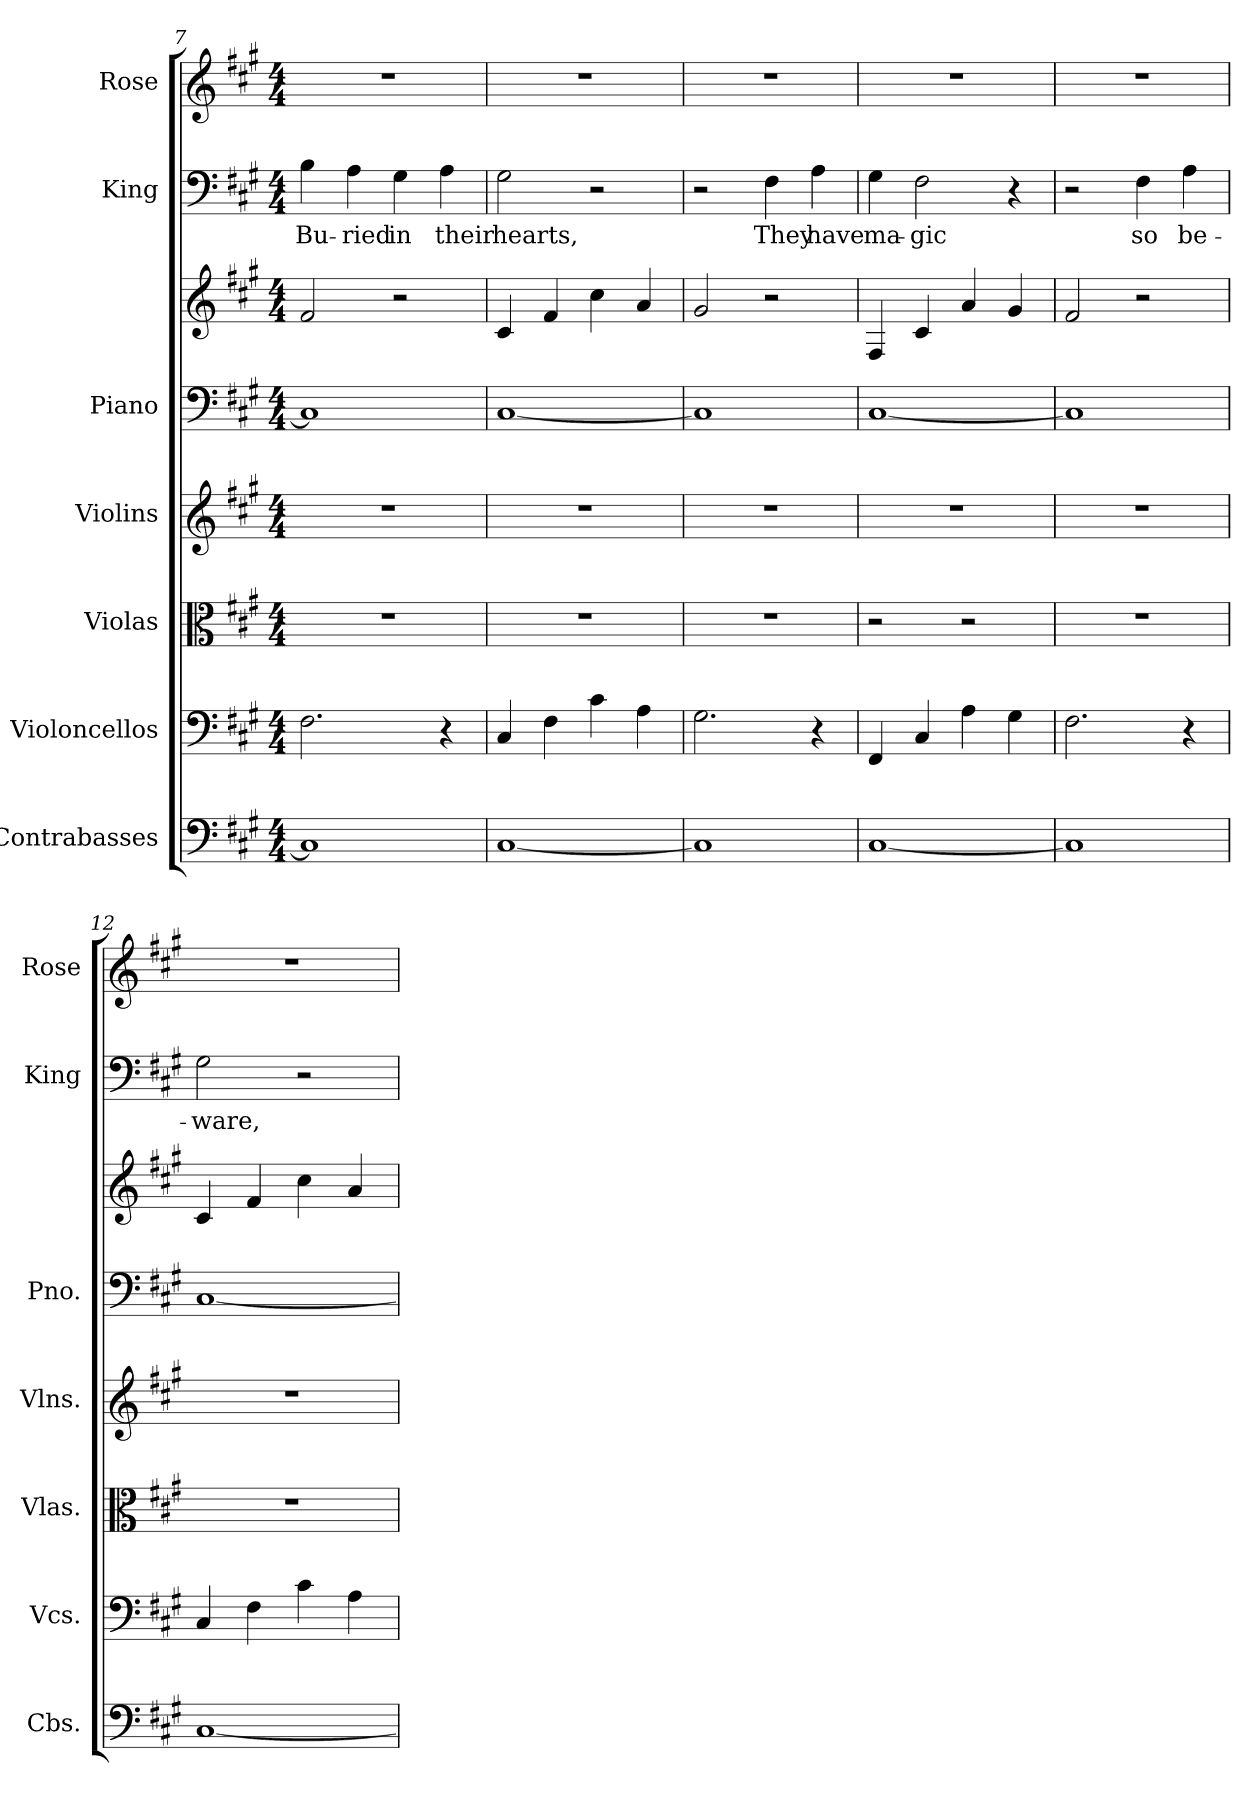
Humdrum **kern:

**kern	**kern	**kern	**kern	**kern	**kern	**kern	**text	**kern
*part7	*part6	*part5	*part4	*part3	*part3	*part2	*part2	*part1
*staff8	*staff7	*staff6	*staff5	*staff4	*staff3	*staff2	*staff2	*staff1
*I"Contrabasses	*I"Violoncellos	*I"Violas	*I"Violins	*I"Piano	*	*I"King	*	*I"Rose
*I'Cbs.	*I'Vcs.	*I'Vlas.	*I'Vlns.	*I'Pno.	*	*I'King	*	*I'Rose
!!LO:LB:g=z
*clefF4	*clefF4	*clefC3	*clefG2	*clefF4	*clefG2	*clefF4	*	*clefG2
*ITrd7c12	*	*	*	*	*	*	*	*
*k[f#c#g#]	*k[f#c#g#]	*k[f#c#g#]	*k[f#c#g#]	*k[f#c#g#]	*k[f#c#g#]	*k[f#c#g#]	*	*k[f#c#g#]
*M4/4	*M4/4	*M4/4	*M4/4	*M4/4	*M4/4	*M4/4	*	*M4/4
=7	=7	=7	=7	=7	=7	=7	=7	=7
!	!	!	!	!	!	!	!LO:LY:b	!
1CC#]	2.F#\	1r	1r	1C#]	2f#/	4B\	Bu-	1r
!	!	!	!	!	!	!	!LO:LY:b	!
.	.	.	.	.	.	4A\	-ried	.
!	!	!	!	!	!	!	!LO:LY:b	!
.	.	.	.	.	2r	4G#\	in	.
!	!	!	!	!	!	!	!LO:LY:b	!
.	4r	.	.	.	.	4A\	their	.
=8	=8	=8	=8	=8	=8	=8	=8	=8
!	!	!	!	!	!	!	!LO:LY:b	!
[1CC#	4C#/	1r	1r	[1C#	4c#/	2G#\	hearts,	1r
.	4F#\	.	.	.	4f#/	.	.	.
.	4c#\	.	.	.	4cc#\	2r	.	.
.	4A\	.	.	.	4a/	.	.	.
=9	=9	=9	=9	=9	=9	=9	=9	=9
1CC#]	2.G#\	1r	1r	1C#]	2g#/	2r	.	1r
!	!	!	!	!	!	!	!LO:LY:b	!
.	.	.	.	.	2r	4F#\	They	.
!	!	!	!	!	!	!	!LO:LY:b	!
.	4r	.	.	.	.	4A\	have	.
=10	=10	=10	=10	=10	=10	=10	=10	=10
!	!	!	!	!	!	!	!LO:LY:b	!
[1CC#	4FF#/	2r	1r	[1C#	4F#/	4G#\	ma-	1r
!	!	!	!	!	!	!	!LO:LY:b	!
.	4C#/	.	.	.	4c#/	2F#\	-gic	.
.	4A\	2r	.	.	4a/	.	.	.
.	4G#\	.	.	.	4g#/	4r	.	.
=11	=11	=11	=11	=11	=11	=11	=11	=11
1CC#]	2.F#\	1r	1r	1C#]	2f#/	2r	.	1r
!	!	!	!	!	!	!	!LO:LY:b	!
.	.	.	.	.	2r	4F#\	so	.
!	!	!	!	!	!	!	!LO:LY:b	!
.	4r	.	.	.	.	4A\	be-	.
=12	=12	=12	=12	=12	=12	=12	=12	=12
!	!	!	!	!	!	!	!LO:LY:b	!
[1CC#	4C#/	1r	1r	[1C#	4c#/	2G#\	-ware,	1r
.	4F#\	.	.	.	4f#/	.	.	.
.	4c#\	.	.	.	4cc#\	2r	.	.
.	4A\	.	.	.	4a/	.	.	.
=	=	=	=	=	=	=	=	=
*-	*-	*-	*-	*-	*-	*-	*-	*-
